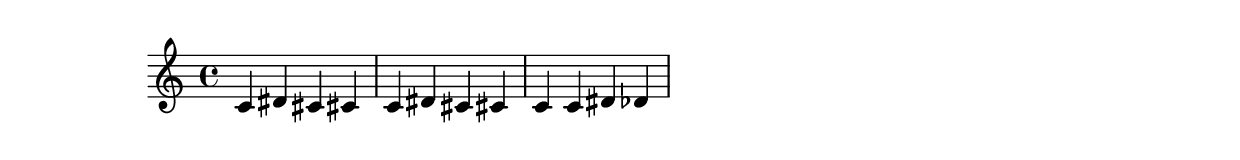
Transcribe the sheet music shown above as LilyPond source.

%%  Do not edit this file; it is auto-generated from LSR!
\version "2.10.12"

\header { texidoc = "
In early XXth century works, starting with Schönberg, Berg and Webern
(the \"second\" Viennese school), every pitch in the twelve- note scale
has to be regarded as equal, without any hierarchy such as the
classical (tonal) degrees. Therefore, these composers print one
accidental for each note, even at natural pitches, to emphasize their
new approach to music theory and language. This snippet shows how to
achieve such notation rules with LilyPond.
" }

% thanks to Rune Zedeler for this cool function :)

webernAccidentals = {
    % the 5s are just "a value different from any accidental"
    \set Staff.keySignature = #'((0 . 5) (1 . 5) (2 . 5) (3 . 5)
                                 (4 . 5) (5 . 5) (6 . 5))
    \set Staff.extraNatural = ##f
    #(set-accidental-style 'forget)
}

\layout {
  \context { \Staff \remove Key_engraver }
}
\score {
  {
    \webernAccidentals
    c' dis' cis' cis'
    c' dis' cis' cis'
    c' c' dis' des'
  }
}
